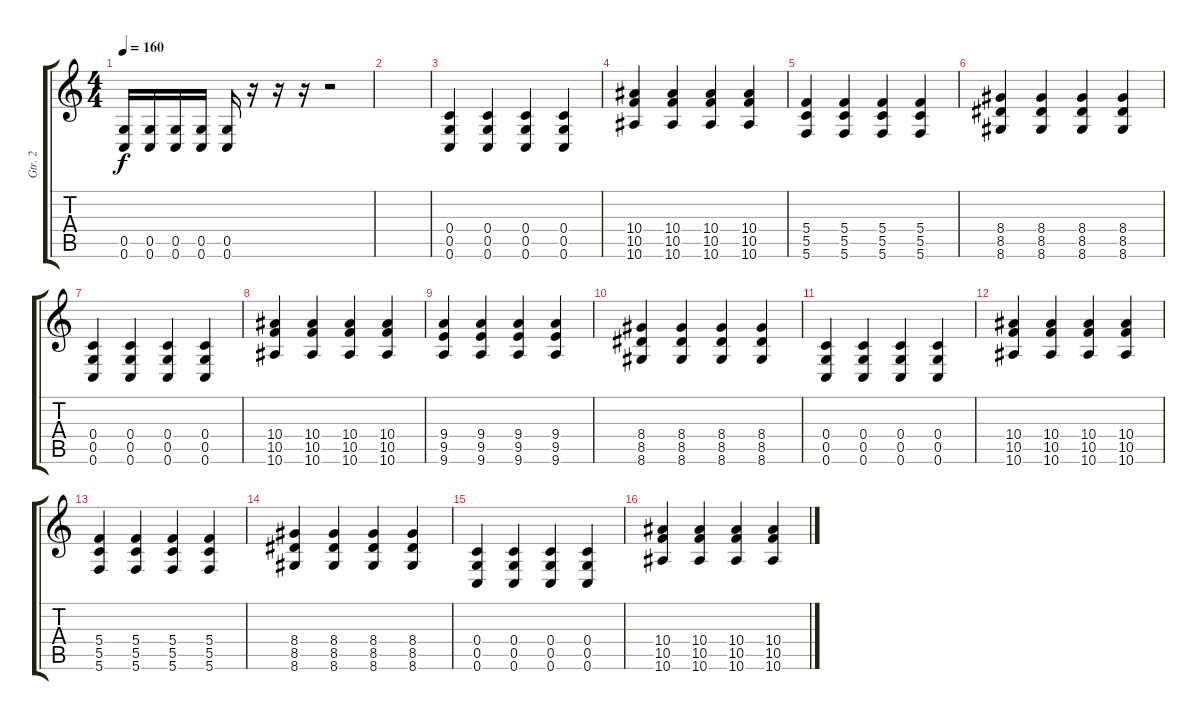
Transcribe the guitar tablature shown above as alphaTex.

\track ("Gtr. 2" "Gtr. 2") {instrument distortionguitar}
\staff {score tabs}
\tuning (D4 A3 F3 C3 G2 C2) {hide}
\ts (4 4)
\tempo 160
\clef g2
\ks c
(0.5 0.6).16{dy f} (0.5 0.6).16 (0.5 0.6).16 (0.5 0.6).16 (0.5 0.6).16 r.16 r.16 r.16 r.2 |
|
(0.4 0.5 0.6).4 (0.4 0.5 0.6).4 (0.4 0.5 0.6).4 (0.4 0.5 0.6).4 |
(10.4 10.5 10.6).4 (10.4 10.5 10.6).4 (10.4 10.5 10.6).4 (10.4 10.5 10.6).4 |
(5.4 5.5 5.6).4 (5.4 5.5 5.6).4 (5.4 5.5 5.6).4 (5.4 5.5 5.6).4 |
(8.4 8.5 8.6).4 (8.4 8.5 8.6).4 (8.4 8.5 8.6).4 (8.4 8.5 8.6).4 |
(0.4 0.5 0.6).4 (0.4 0.5 0.6).4 (0.4 0.5 0.6).4 (0.4 0.5 0.6).4 |
(10.4 10.5 10.6).4 (10.4 10.5 10.6).4 (10.4 10.5 10.6).4 (10.4 10.5 10.6).4 |
(9.4 9.5 9.6).4 (9.4 9.5 9.6).4 (9.4 9.5 9.6).4 (9.4 9.5 9.6).4 |
(8.4 8.5 8.6).4 (8.4 8.5 8.6).4 (8.4 8.5 8.6).4 (8.4 8.5 8.6).4 |
(0.4 0.5 0.6).4 (0.4 0.5 0.6).4 (0.4 0.5 0.6).4 (0.4 0.5 0.6).4 |
(10.4 10.5 10.6).4 (10.4 10.5 10.6).4 (10.4 10.5 10.6).4 (10.4 10.5 10.6).4 |
(5.4 5.5 5.6).4 (5.4 5.5 5.6).4 (5.4 5.5 5.6).4 (5.4 5.5 5.6).4 |
(8.4 8.5 8.6).4 (8.4 8.5 8.6).4 (8.4 8.5 8.6).4 (8.4 8.5 8.6).4 |
(0.4 0.5 0.6).4 (0.4 0.5 0.6).4 (0.4 0.5 0.6).4 (0.4 0.5 0.6).4 |
(10.4 10.5 10.6).4 (10.4 10.5 10.6).4 (10.4 10.5 10.6).4 (10.4 10.5 10.6).4
